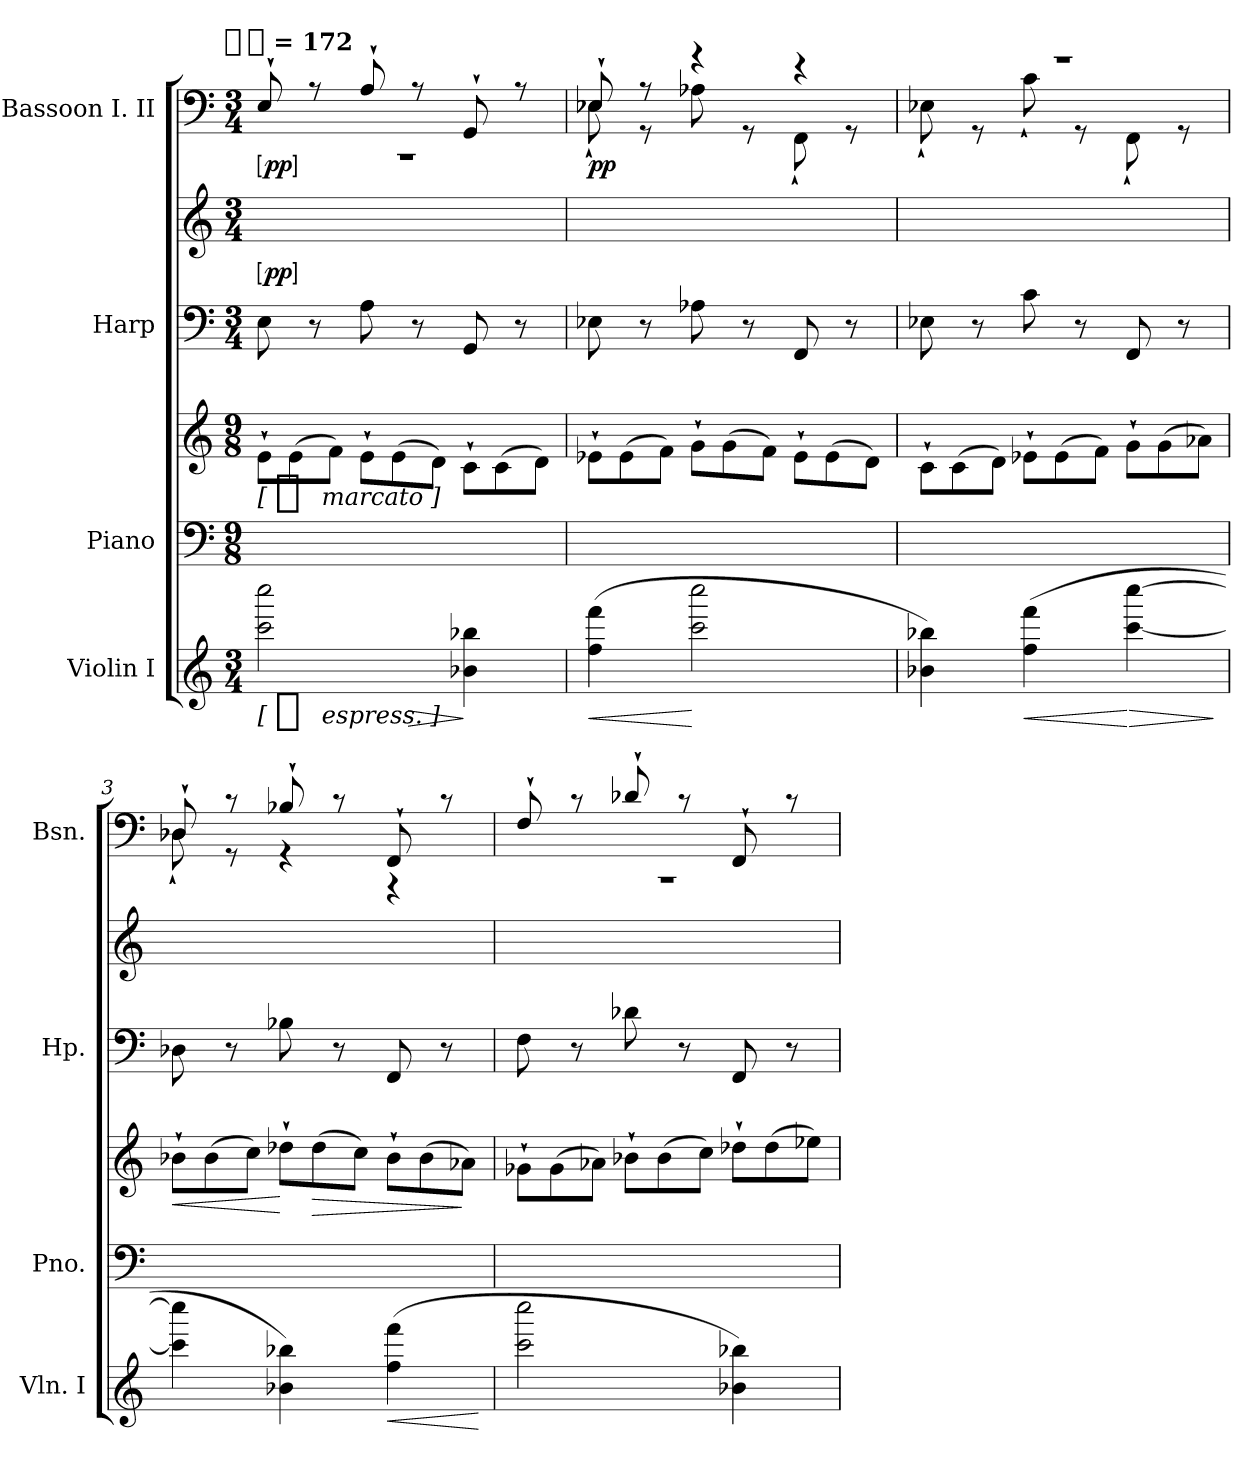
**kern	**dynam	**kern	**kern	**dynam	**kern	**kern	**dynam	**kern	**dynam
*part4	*part4	*part3	*part3	*part3	*part2	*part2	*part2	*part1	*part1
*staff6	*staff6	*staff5	*staff4	*staff4/5	*staff3	*staff2	*staff2/3	*staff1	*staff1
*I"Violin I	*	*I"Piano	*	*	*I"Harp	*	*	*I"Bassoon I. II	*
*I'Vln. I	*	*I'Pno.	*	*	*I'Hp.	*	*	*I'Bsn.	*
*clefG2	*	*clefF4	*clefG2	*	*clefF4	*clefG2	*	*clefF4	*
*k[]	*	*k[]	*k[]	*	*k[]	*k[]	*	*k[]	*
*C:	*	*C:	*C:	*	*C:	*C:	*	*C:	*
!!LO:TX:omd:t=[quarter-dot] = 172
*M3/4	*	*M9/8	*M9/8	*	*M3/4	*M3/4	*	*M3/4	*
*MM258	*	*MM258	*MM258	*	*MM258	*MM258	*	*MM258	*
=	=	=	=	=	=	=	=	=	=
!	!LO:HP:b	!	!	!	!	!	!	!	!
*	*	*	*Xtuplet	*	*	*	*	*	*
*	*	*	*	*	*	*	*	*^	*
!	!LO:DY:n=1:t=[ %s espress. ]	!	!	!LO:DY:t=[ %s marcato ]	!	!	!LO:DY:ed=brack	!	!	!LO:DY:ed=brack
2ccc 2cccc	> pp	4%3ryy	12e`L	p	8E	4%3ryy	pp	8E`	2.rCC	pp
.	.	.	(12e\	.	.	.	.	.	.	.
.	.	.	.	.	8r	.	.	8rA	.	.
.	.	.	12fJ)	.	.	.	.	.	.	.
.	.	.	12e`\L	.	8A	.	.	8A`	.	.
.	.	.	(12e	.	.	.	.	.	.	.
.	.	.	.	.	8r	.	.	8rA	.	.
.	.	.	12dJ)	.	.	.	.	.	.	.
4b-X 4bb-Xi	]	.	12c`\L	.	8GG	.	.	8GG`	.	.
.	.	.	(12c	.	.	.	.	.	.	.
.	.	.	.	.	8r	.	.	8rA	.	.
.	.	.	12dJ)	.	.	.	.	.	.	.
=1	=1	=1	=1	=1	=1	=1	=1	=1	=1	=1
!	!LO:HP:b	!	!	!	!	!	!	!	!	!
(4ff 4fff	<	4%3ryy	12e-X`\L	.	8E-X	4%3ryy	.	8E-X`	8E-X`	pp
.	.	.	(12e-	.	.	.	.	.	.	.
.	.	.	.	.	8r	.	.	8rA	8rGG	.
.	.	.	12fJ)	.	.	.	.	.	.	.
2ccc 2cccc	[	.	12g`\L	.	8A-X	.	.	4rg	8A-X	.
.	.	.	(12g	.	.	.	.	.	.	.
.	.	.	.	.	8r	.	.	.	8rGG	.
.	.	.	12fJ)	.	.	.	.	.	.	.
.	.	.	12e-`\L	.	8FF	.	.	4re	8FF`	.
.	.	.	(12e-	.	.	.	.	.	.	.
.	.	.	.	.	8r	.	.	.	8rGG	.
.	.	.	12dJ)	.	.	.	.	.	.	.
=2	=2	=2	=2	=2	=2	=2	=2	=2	=2	=2
4b-X 4bb-X)	.	4%3ryy	12c`\L	.	8E-X	4%3ryy	.	2.rg	8E-X`	.
.	.	.	(12c	.	.	.	.	.	.	.
.	.	.	.	.	8r	.	.	.	8rGG	.
.	.	.	12dJ)	.	.	.	.	.	.	.
!	!LO:HP:b	!	!	!	!	!	!	!	!	!
(4ff 4fff	<	.	12e-X`\L	.	8c	.	.	.	8c`	.
.	.	.	(12e-	.	.	.	.	.	.	.
.	.	.	.	.	8r	.	.	.	8rGG	.
.	.	.	12fJ)	.	.	.	.	.	.	.
!	!LO:HP:n=1:b	!	!	!	!	!	!	!	!	!
[4ccc [4cccc	[ >	.	12g`\L	.	8FF	.	.	.	8FF`	.
.	.	.	(12g	.	.	.	.	.	.	.
.	.	.	.	.	8r	.	.	.	8rGG	.
.	.	.	12a-XJ)	.	.	.	.	.	.	.
*	*	*	*	*	*	*	*	*v	*v	*
.	]	.	.	.	.	.	.	.	.
=3	=3	=3	=3	=3	=3	=3	=3	=3	=3
!	!	!	!	!LO:HP:b	!	!	!	!	!
*	*	*	*	*	*	*	*	*^	*
4ccc] 4cccc]	.	4%3ryy	12b-X`L	<	8D-X	4%3ryy	.	8D-X`	8D-X`	.
.	.	.	(12b-	.	.	.	.	.	.	.
.	.	.	.	.	8r	.	.	8rc	8rGG	.
.	.	.	12ccJ)	.	.	.	.	.	.	.
4b-X 4bb-X)	.	.	12dd-X`L	[	8B-X	.	.	8B-X`	4rGG	.
!	!	!	!	!LO:HP:b	!	!	!	!	!	!
.	.	.	(12dd-	>	.	.	.	.	.	.
.	.	.	.	.	8r	.	.	8rc	.	.
.	.	.	12ccJ)	.	.	.	.	.	.	.
!	!LO:HP:b	!	!	!	!	!	!	!	!	!
(4ff 4fff	<	.	12b-`\L	.	8FF	.	.	8FF`	4rAAA	.
.	.	.	(12b-	.	.	.	.	.	.	.
.	.	.	.	.	8r	.	.	8rc	.	.
.	.	.	12a-XJ)	]	.	.	.	.	.	.
*	*	*	*	*	*	*	*	*v	*v	*
.	[	.	.	.	.	.	.	.	.
=4	=4	=4	=4	=4	=4	=4	=4	=4	=4
*	*	*	*	*	*	*	*	*^	*
2ccc 2cccc	.	4%3ryy	12g-X`\L	.	8F	4%3ryy	.	8F`	2.rCC	.
.	.	.	(12g-	.	.	.	.	.	.	.
.	.	.	.	.	8r	.	.	8rc	.	.
.	.	.	12a-XJ)	.	.	.	.	.	.	.
.	.	.	12b-X`L	.	8d-X	.	.	8d-X`	.	.
.	.	.	(12b-	.	.	.	.	.	.	.
.	.	.	.	.	8r	.	.	8rc	.	.
.	.	.	12ccJ)	.	.	.	.	.	.	.
4b-X 4bb-X)	.	.	12dd-X`L	.	8FF	.	.	8FF`	.	.
.	.	.	(12dd-	.	.	.	.	.	.	.
.	.	.	.	.	8r	.	.	8rc	.	.
.	.	.	12ee-XJ)	.	.	.	.	.	.	.
*	*	*	*	*	*	*	*	*v	*v	*
=	=	=	=	=	=	=	=	=	=
*-	*-	*-	*-	*-	*-	*-	*-	*-	*-
